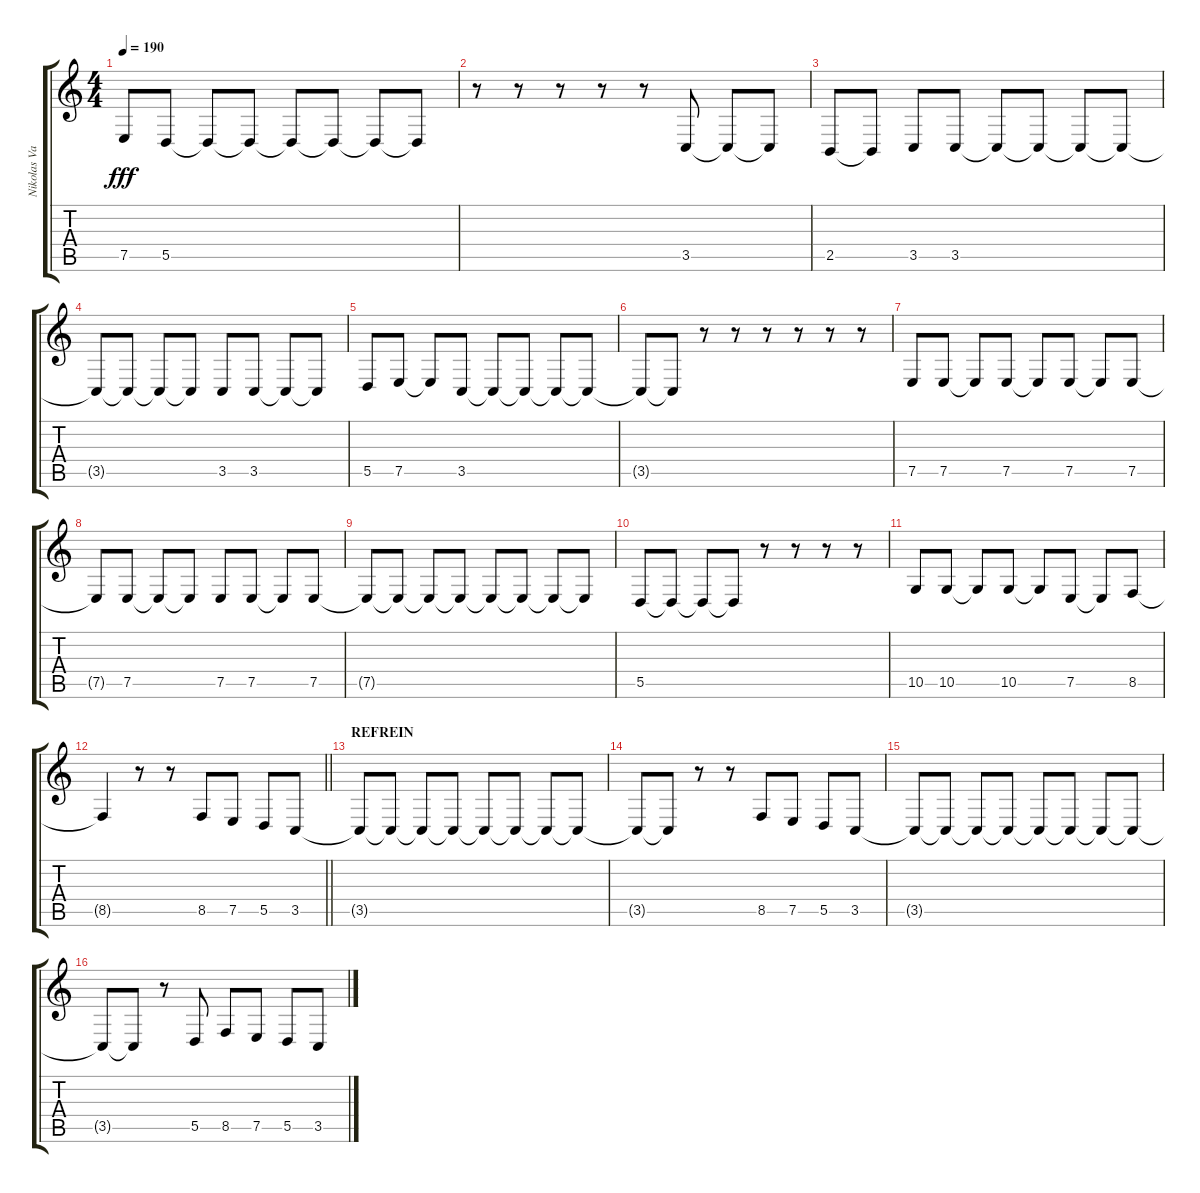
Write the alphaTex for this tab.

\track ("Nikolas Van der Veken" "Nikolas Va") {instrument tenorsax}
\staff {score tabs}
\tuning (E4 B3 G3 D3 A2 E2) {hide}
\ts (4 4)
\tempo 190
\clef g2
\ks c
7.5.8{dy fff} 5.5.8 5.5{t}.8 5.5{t}.8 5.5{t}.8 5.5{t}.8 5.5{t}.8 5.5{t}.8 |
r.8 r.8 r.8 r.8 r.8 3.5.8 3.5{t}.8 3.5{t}.8 |
2.5.8 2.5{t}.8 3.5.8 3.5.8 3.5{t}.8 3.5{t}.8 3.5{t}.8 3.5{t}.8 |
3.5{t}.8 3.5{t}.8 3.5{t}.8 3.5{t}.8 3.5.8 3.5.8 3.5{t}.8 3.5{t}.8 |
5.5.8 7.5.8 7.5{t}.8 3.5.8 3.5{t}.8 3.5{t}.8 3.5{t}.8 3.5{t}.8 |
3.5{t}.8 3.5{t}.8 r.8 r.8 r.8 r.8 r.8 r.8 |
7.5.8 7.5.8 7.5{t}.8 7.5.8 7.5{t}.8 7.5.8 7.5{t}.8 7.5.8 |
7.5{t}.8 7.5.8 7.5{t}.8 7.5{t}.8 7.5.8 7.5.8 7.5{t}.8 7.5.8 |
7.5{t}.8 7.5{t}.8 7.5{t}.8 7.5{t}.8 7.5{t}.8 7.5{t}.8 7.5{t}.8 7.5{t}.8 |
5.5.8 5.5{t}.8 5.5{t}.8 5.5{t}.8 r.8 r.8 r.8 r.8 |
10.5.8 10.5.8 10.5{t}.8 10.5.8 10.5{t}.8 7.5.8 7.5{t}.8 8.5.8 |
\barLineRight lightlight
8.5{t}.4 r.8 r.8 8.5.8 7.5.8 5.5.8 3.5.8 |
\section ("" "REFREIN")
3.5{t}.8 3.5{t}.8 3.5{t}.8 3.5{t}.8 3.5{t}.8 3.5{t}.8 3.5{t}.8 3.5{t}.8 |
3.5{t}.8 3.5{t}.8 r.8 r.8 8.5.8 7.5.8 5.5.8 3.5.8 |
3.5{t}.8 3.5{t}.8 3.5{t}.8 3.5{t}.8 3.5{t}.8 3.5{t}.8 3.5{t}.8 3.5{t}.8 |
3.5{t}.8 3.5{t}.8 r.8 5.5.8 8.5.8 7.5.8 5.5.8 3.5.8
